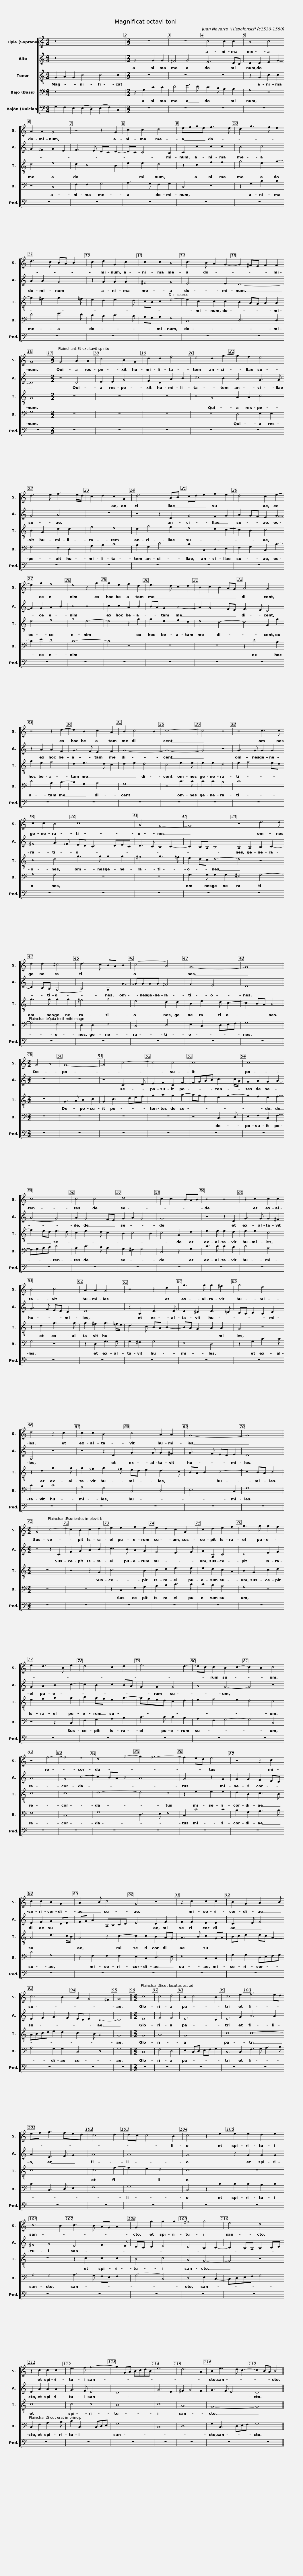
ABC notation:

X:1
%%score [ 1 2 3 4 5 ]
L:1/8
M:4/4
I:linebreak $
K:C
V:1 treble
V:2 treble
V:3 treble-8 transpose=-12
V:4 bass
V:5 bass
V:1
 z16 ||[M:2/2] z8 | z8 | c4 c2 c2 | B4 c4 | %5
 A2 A2 G4 |$ z4 z2 G2 | c2 c2 d4 | efge f3 e | d2 g3 f e2 | %10
 d3 c BA B2 |$ c2 d2 G2 c2 | c2 c2 B4 | c3 B A2 G2- | G2 ^FE F2 F2 | %15
 G8 ||$[M:2/2] G4 A2 A2 | c4 B2 G2 | d2 d2 f4 | e4 d2 g2- | %20
 g2 f2 e4 | d3 e f3 e/d/ | c2 d2 c2 G2 |$ d6 AB | cd e2 f2 e2 | %25
 d4 c2 e2- | e2 g2 f4 | e4 z2 g2 | g2 e2 f2 d2 | e3 d c2 d2 |$ %30
 B2 c2 B2 AG | A4 G4 | z4 z2 d2- | d2 B2 c2 A2 | B2 c4 B2 | %35
 c8- | c4 z4 |$ z4 c3 c | c2 c2 B4 | c8 | %40
 A4 G4- | G8 | z4 d3 d |$ d2 d2 ^c4 | d3 c BA B2 | %45
 (c4 A4) | G8- | G8 ||$[M:2/2] G4 A4 | G8- | %50
 G4 c4- | c4 c4 | c8 | c8 |$ c8 | %55
 c4 c4 | d8 | c2 c3 BAB | c4 z4 | z2 c2 c2 c2 |$ %60
 B4 c4 | A2 A2 G4 | z4 z2 d2 | g3 g g2 ^f2 | g4 e4 |$ %65
 d4 z2 c2 | c2 c2 B4 | c4 A2 A2 | G8- | G8 ||$ %70
[M:2/2] G4 c4- | c2 B2 c2 d2 | e2 e2 f2 e2 | e2 d2 c2 G2 | c2 d2 e2 f2 | %75
 g3 g g2 f2 |$ e2 d3 B e2 | d4 c2 d2 | e6 d2- | dc c2 B2 c2- | %80
 c2 B2 c4 |$ z4 f4- | f4 e4 | d4 g4- | g2 f6- | %85
 f2 ed e4 |$ z4 z2 c2 | c2 c2 B2 G2 | A3 B c4 | G4 z4 |$ %90
 z2 c2 c2 c2 | B2 G2 A3 B | c6 B2 | A2 G4 ^F2 | G8 ||$ %95
[M:2/2] c8 | c4 d4 | B2 c4 B2 | c6 e2 | f6 ed | %100
 ef g3 fed | c6 d2 | dc c4 B2 |$ c4 z2 e2 | e2 e2 d2 e2 | %105
 c6 B2 | c3 B AG A2 | G2 g2 g2 g2 | ^f4 g4 | e4 d4 |$ %110
 z2 c2 c2 c2 | e3 f g4- | g2 GA BcdB | e8 | d6 A2 | %115
 B2 e3 d c2- | c2 BA B4 |] %117
V:2
 z16 ||[M:2/2] G4 G2 G2 | ^F4 G4 | E6 DC | D2 D2 E2 G2- | %5
 G2 ^F2 G2 E2 |$ F3 E DC D2- | DC C4 B,2 | C2 c2 c2 c2 | B4 c4 | %10
 A2 A2 G4 |$ z2 G2 G2 G2 | ^F4 G4 | E6 E2 | D8- | %15
 D8 ||$[M:2/2] z4 D4 | E2 E2 G4 | F2 D2 A2 B2 | c6 B2 | %20
 A4 G3 G | G4 A4 | z8 |$ z4 z2 D2 | G4 F2 G2 | %25
 A2 GF E2 G2- | G2 G2 A2 B2 | c4 z4 | c2 c2 A2 B2 | BA G2 A4- |$ %30
 A2 G4 FE | F3 E D4 | z2 A2 A2 F2 | G3 F E2 F2 | G8- | %35
 G8- | G4 z4 |$ G3 G G2 G2 | ^F4 G3 =F | ED C3 DEC | %40
 D3 C B,2 C2- | C2 B,A, B,4 | A,2 A,2 B,2 C2- |$ C2 B,A, (G,4 | A,4) G,2 G2- | %45
 GGGG ^F4 | G4 E4 | D8 ||$[M:2/2] z8 | z8 | %50
 z4 C3 D | E2 F2 C2 F2- | FGAB c3 c/A/ | G2 A2 G2 A2- |$ (A4 G4) | %55
 A2 G4 FE | G2 A2 G4 | G8 | z4 z2 D2 | G3 G G2 ^F2 |$ %60
 G3 F ED C2 | D8 | z2 A,2 D3 D | D2 ^C2 D3 =C | B,A, B,2 A,2 C2 |$ %65
 G,4 z4 | z4 z2 D2 | G3 G G2 ^F2 | G3 F ED E2 | D8 ||$ %70
[M:2/2] z4 z2 C2 | F2 G2 A2 B2 | c3 B A2 G2 | F4 E3 F | G2 G,2 C4 | %75
 D4 E2 F2 |$ G2 A2 B2 c2- | c2 B2 c2 BA | G2 G2 G4 | A4 G4- | %80
 G4 z4 |$ A8 | G4 c4- | c2 BA B4 | A8 | %85
 G4 z2 G2 |$ G2 G2 F2 ED | E2 F2 G2 DE | FG A2 A,B,CD | E4 D2 F2 |$ %90
 F2 F2 E2 E2 | D3 E F4 | E2 F2 G3 F | ED E2 D4- | D8 ||$ %95
[M:2/2] E8 | F4 F4 | E6 D2 | E6 G2 | A6 A2 | %100
 A2 E3 F G2 | A8 | A8 |$ G8 | z2 G2 G2 G2 | %105
 ^F4 G4 | E4 F3 E | DC D2 E4 | D4 B,2 C2- | C2 B,A, B,2 CD |$ %110
 E2 A2 A2 A2 | G3 F E4 | D8 | G6 E2 | ^F2 G4 F2 | %115
 G3 F E4 | D8 |] %117
V:3
 G2 A2 G2 c4 c4 c2 ||[M:2/2] z8 | z8 | z8 | z2 G2 c2 c2 | %5
 d4 e4 |$ d2 c4 B2 | e2 e2 d4 | z2 c2 f2 f2 | g4 e2 g2- | %10
 g2 ^f2 g3 =f |$ e2 d2 e3 d | cB c2 e4- | e2 c2 c2 c2 | B2 AG A2 A2 | %15
 G8 ||$[M:2/2] z8 | z8 | z8 | z4 G4 | %20
 A2 A2 c4 | B2 G2 d2 d2 | f4 e4 |$ d2 g4 f2 | e4 d2 c2- | %25
 c2 B2 c4 | e4 f4 | g4 e4- | e4 z2 g2 | g2 e2 f2 d2 |$ %30
 e4 d4- | d4 G2 g2 | g2 e2 f4 | d2 e3 d c2 | d2 e2 d4 | %35
 c4 e3 e | e2 e2 d4 |$ e2 f4 ed | c4 d4 | g3 g g2 g2 | %40
 ^f4 g3 =f | e2 dc d4- | d4 z4 |$ g3 g g2 g2 | ^f4 g4 | %45
 e4 d2 d2 | B2 e3 d c2- | c2 BA B4 ||$[M:2/2] z8 | G3 A B2 c2 | %50
 G2 c3 def | g2 a2 g2 a2- | ag f2 e2 g2- | g2 f2 e2 f2- |$ f2 ed e3 d | %55
 c2 e3 d c2 | B2 c4 B2 | c4 G2 d2 | e3 e e2 d2 | e2 e2 c4 |$ %60
 z2 d2 g3 g | g2 ^f2 g3 =f/e/ | d3 c BA B2- | BA G2 A2 A2 | G4 z4 |$ %65
 z2 d2 g3 g | g2 ^f2 g3 =f | ed e2 d3 c | BA B2 c4- | c2 BA B4 ||$ %70
[M:2/2] z8 | z4 z2 G2 | c6 B2 | c2 d2 e3 e | e2 d2 c2 A2 | %75
 B2 G2 c2 d2 |$ e2 f2 g2 g2 | a2 gf e2 g2- | gfed c2 d2 | e2 f4 e2 | %80
 d4 c4 |$ c8 | c8 | d8- | d4 c4 | %85
 z2 e2 e2 e2 |$ d2 B2 c3 B | A4 d3 c/B/ | A4 z2 c2- | c2 c2 B2 AG |$ %90
 A3 B c2 GA | Bc d2 dc A2- | ABcd e2 d2 | c3 B A4 | G8 ||$ %95
[M:2/2] G8 | A8 | G8 | c8 | c8- | %100
 c8 | c6 f2- | f2 e2 d4 |$ c8 | z8 | %105
 z8 | z2 c2 c2 c2 | B4 c4 | A4 G4- | G4 z4 |$ %110
 c8 | c4 c4 | B8 | c8 | A8 | %115
 G8- | G8 |] %117
V:4
 z16 ||[M:2/2] z2 G,2 C2 C2 | D4 E3 D | C3 B, A,2 A,2 | G,4 z4 | %5
 z4 C,4 |$ F,2 F,2 G,4 | A,3 G, F,2 G,2 | C,4 z4 | z2 G,2 C2 C2 | %10
 D4 E3 D |$ C2 B,2 C3 B, | A,G, A,2 G,4 | C,8 | D,6 D,2 | %15
 G,8 ||$[M:2/2] z8 | z8 | z8 | z8 | %20
 D,4 E,2 E,2 | G,4 F,2 D,2 | A,2 B,2 C4 |$ B,2 G,2 D4 | C2 C,2 D,2 E,2 | %25
 F,2 G,2 C,2 C2- | C2 E2 D4 | C8- | C4 z4 | z8 |$ %30
 z8 | z2 D4 B,2 | C4 A,2 B,2- | B,2 G,2 A,4 | G,8 | %35
 z4 C3 C | C2 C2 B,4 |$ C8 | A,4 G,4 | z8 | %40
 z8 | G,3 G, G,2 G,2 | ^F,4 G,4- |$ G,4 E,4 | D,2 D,2 E,4 | %45
 C,4 D,4 | E,2 C,3 D,E,F, | G,8 ||$[M:2/2] z8 | z8 | %50
 z8 | z8 | z4 C,3 D, | E,2 F,2 C,2 F,2- |$ F,G,A,B, C4 | %55
 A,2 C3 B, A,2 | G,2 ^F,2 G,4 | C,4 z2 G,2 | C3 C C2 B,2 | C4 A,4 |$ %60
 G,4 z4 | z2 D,2 G,3 G, | G,2 ^F,2 G,4 | E,4 D,4 | z2 G,2 C3 C |$ %65
 C2 B,2 C4 | A,4 G,4 | C,4 D,4 | E,6 C,2 | G,8 ||$ %70
[M:2/2] z8 | z8 | z2 C,2 F,2 G,2 | A,2 B,2 C3 C | C2 B,2 A,4 | %75
 G,4 z4 |$ z4 z2 C,2 | F,2 G,2 A,2 B,2 | C3 C C2 B,2 | A,2 F,2 G,4- | %80
 G,4 C,4 |$ F,8 | C,8 | G,8 | D,3 E, F,4 | %85
 C,2 C4 C2 |$ B,2 G,2 A,3 B, | C4 G,4 | z2 F,2 F,2 F,2 | E,2 C,2 D,3 E, |$ %90
 F,4 C,2 C,2 | G,2 G,2 D,E,F,G, | A,4 G,2 G,2 | C,4 D,4 | G,8 ||$ %95
[M:2/2] C,8 | F,4 D,4 | E,2 C,D, E,F, G,2 | C,6 C,2 | F,3 G, A,3 B, | %100
 C2 C,3 D, E,2 | F,8 | G,8 |$ C,4 z2 C2 | C2 C2 B,2 C2 | %105
 A,4 G,4 | A,3 G, F,E, F,2 | (G,4 C,4) | D,4 E,2 C,2- | C,D,E,F, G,4 |$ %110
 C,2 F,2 A,3 B, | C2 C,3 C,D,E, | G,8 | C,8 | D,8 | %115
 G,2 C,3 D,E,F, | G,8 |] %117
V:5
 G,2 F,2 E,2 (E,2 D,2) (E,2 F,2) C,2 ||[M:2/2] z8 | z8 | z8 | z8 | %5
 z8 |$ z8 | z8 | z8 | z8 | %10
 z8 |$ z8 | z8 | z8 | z8 | %15
 z8 ||$[M:2/2] z8 | z8 | z8 | z8 | %20
 z8 | z8 | z8 |$ z8 | z8 | %25
 z8 | z8 | z8 | z8 | z8 |$ %30
 z8 | z8 | z8 | z8 | z8 | %35
 z8 | z8 |$ z8 | z8 | z8 | %40
 z8 | z8 | z8 |$ z8 | z8 | %45
 z8 | z8 | z8 ||$[M:2/2] z8 | z8 | %50
 z8 | z8 | z8 | z8 |$ z8 | %55
 z8 | z8 | z8 | z8 | z8 |$ %60
 z8 | z8 | z8 | z8 | z8 |$ %65
 z8 | z8 | z8 | z8 | z8 ||$ %70
[M:2/2] z8 | z8 | z8 | z8 | z8 | %75
 z8 |$ z8 | z8 | z8 | z8 | %80
 z8 |$ z8 | z8 | z8 | z8 | %85
 z8 |$ z8 | z8 | z8 | z8 |$ %90
 z8 | z8 | z8 | z8 | z8 ||$ %95
[M:2/2] z8 | z8 | z8 | z8 | z8 | %100
 z8 | z8 | z8 |$ z8 | z8 | %105
 z8 | z8 | z8 | z8 | z8 |$ %110
 z8 | z8 | z8 | z8 | z8 | %115
 z8 | z8 |] %117
